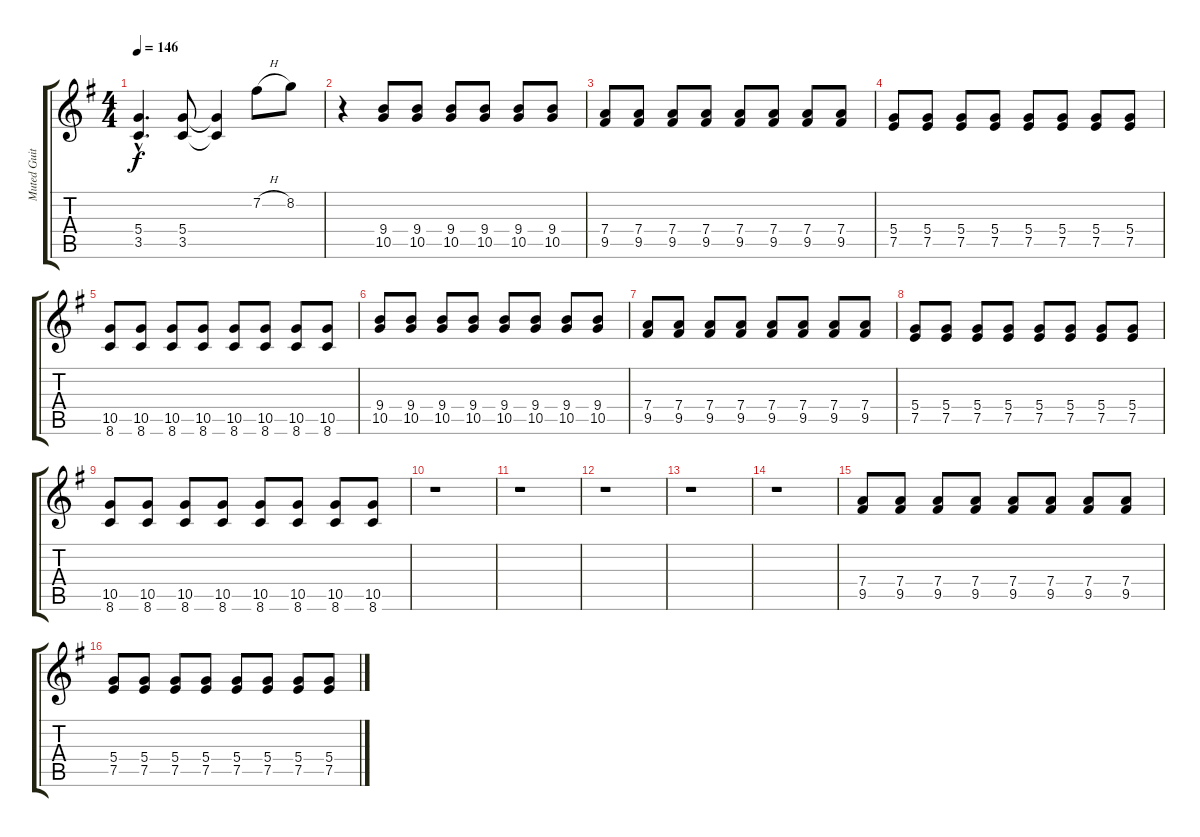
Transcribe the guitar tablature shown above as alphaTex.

\track ("Muted Guitar" "Muted Guit") {instrument electricguitarmuted}
\staff {score tabs}
\tuning (E4 B3 G3 D3 A2 E2) {hide}
\ts (4 4)
\tempo 146
\clef g2
\ks g
(5.4{hac} 3.5{hac}).4{d dy f} (5.4 3.5).8 (5.4{t} 3.5{t}).4 7.2{h}.8 8.2.8 |
r.4 (9.4 10.5).8 (9.4 10.5).8 (9.4 10.5).8 (9.4 10.5).8 (9.4 10.5).8 (9.4 10.5).8 |
(7.4 9.5).8 (7.4 9.5).8 (7.4 9.5).8 (7.4 9.5).8 (7.4 9.5).8 (7.4 9.5).8 (7.4 9.5).8 (7.4 9.5).8 |
(5.4 7.5).8 (5.4 7.5).8 (5.4 7.5).8 (5.4 7.5).8 (5.4 7.5).8 (5.4 7.5).8 (5.4 7.5).8 (5.4 7.5).8 |
(10.5 8.6).8 (10.5 8.6).8 (10.5 8.6).8 (10.5 8.6).8 (10.5 8.6).8 (10.5 8.6).8 (10.5 8.6).8 (10.5 8.6).8 |
(9.4 10.5).8 (9.4 10.5).8 (9.4 10.5).8 (9.4 10.5).8 (9.4 10.5).8 (9.4 10.5).8 (9.4 10.5).8 (9.4 10.5).8 |
(7.4 9.5).8 (7.4 9.5).8 (7.4 9.5).8 (7.4 9.5).8 (7.4 9.5).8 (7.4 9.5).8 (7.4 9.5).8 (7.4 9.5).8 |
(5.4 7.5).8 (5.4 7.5).8 (5.4 7.5).8 (5.4 7.5).8 (5.4 7.5).8 (5.4 7.5).8 (5.4 7.5).8 (5.4 7.5).8 |
(10.5 8.6).8 (10.5 8.6).8 (10.5 8.6).8 (10.5 8.6).8 (10.5 8.6).8 (10.5 8.6).8 (10.5 8.6).8 (10.5 8.6).8 |
r.1 |
r.1 |
r.1 |
r.1 |
r.1 |
(7.4 9.5).8 (7.4 9.5).8 (7.4 9.5).8 (7.4 9.5).8 (7.4 9.5).8 (7.4 9.5).8 (7.4 9.5).8 (7.4 9.5).8 |
(5.4 7.5).8 (5.4 7.5).8 (5.4 7.5).8 (5.4 7.5).8 (5.4 7.5).8 (5.4 7.5).8 (5.4 7.5).8 (5.4 7.5).8
